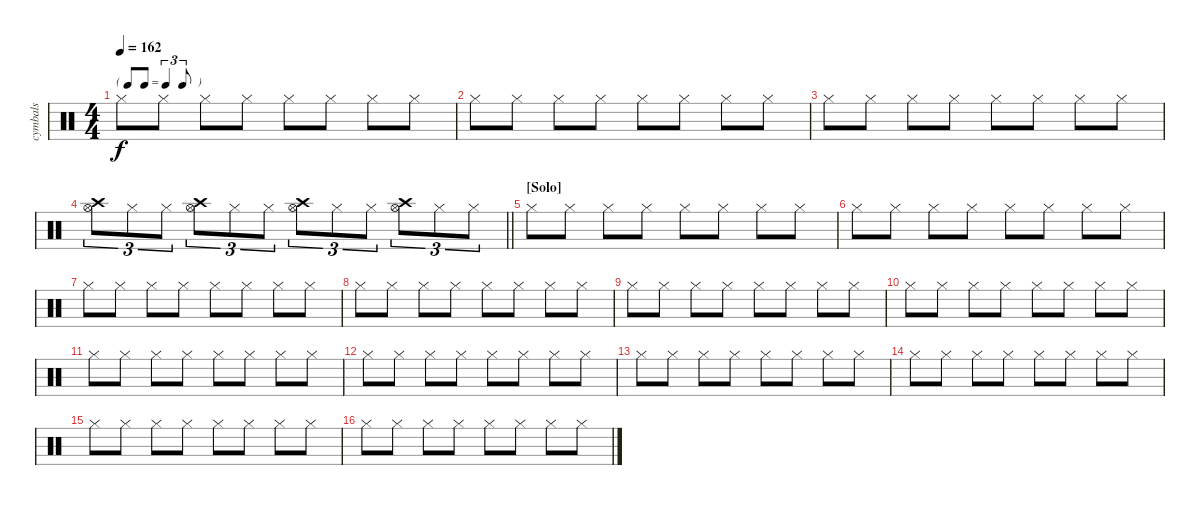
\track ("cymbals" "cymbals") {instrument percussion}
\staff {score}
\articulation defaults
\ts (4 4)
\tf triplet8th
\tempo 162
\clef neutral
\ks c "Hi-Hat (closed)".8{dy f} "Hi-Hat (closed)".8 "Hi-Hat (closed)".8 "Hi-Hat (closed)".8 "Hi-Hat (closed)".8 "Hi-Hat (closed)".8 "Hi-Hat (closed)".8 "Hi-Hat (closed)".8
|
"Hi-Hat (closed)".8 "Hi-Hat (closed)".8 "Hi-Hat (closed)".8 "Hi-Hat (closed)".8 "Hi-Hat (closed)".8 "Hi-Hat (closed)".8 "Hi-Hat (closed)".8 "Hi-Hat (closed)".8 |
"Hi-Hat (closed)".8 "Hi-Hat (closed)".8 "Hi-Hat (closed)".8 "Hi-Hat (closed)".8 "Hi-Hat (closed)".8 "Hi-Hat (closed)".8 "Hi-Hat (closed)".8 "Hi-Hat (closed)".8 |
\barLineRight lightlight
("Crash high (hit)" "Hi-Hat (open)").8{tu (3 2)} "Hi-Hat (closed)".8{tu (3 2)} "Hi-Hat (closed)".8{tu (3 2)} ("Crash high (hit)" "Hi-Hat (open)").8{tu (3 2)} "Hi-Hat (closed)".8{tu (3 2)} "Hi-Hat (closed)".8{tu (3 2)} ("Crash high (hit)" "Hi-Hat (open)").8{tu (3 2)} "Hi-Hat (closed)".8{tu (3 2)} "Hi-Hat (closed)".8{tu (3 2)} ("Crash high (hit)" "Hi-Hat (open)").8{tu (3 2)} "Hi-Hat (closed)".8{tu (3 2)} "Hi-Hat (closed)".8{tu (3 2)} |
\section ("" "[Solo]")
"Hi-Hat (closed)".8 "Hi-Hat (closed)".8 "Hi-Hat (closed)".8 "Hi-Hat (closed)".8 "Hi-Hat (closed)".8 "Hi-Hat (closed)".8 "Hi-Hat (closed)".8 "Hi-Hat (closed)".8 |
"Hi-Hat (closed)".8 "Hi-Hat (closed)".8 "Hi-Hat (closed)".8 "Hi-Hat (closed)".8 "Hi-Hat (closed)".8 "Hi-Hat (closed)".8 "Hi-Hat (closed)".8 "Hi-Hat (closed)".8 |
"Hi-Hat (closed)".8 "Hi-Hat (closed)".8 "Hi-Hat (closed)".8 "Hi-Hat (closed)".8 "Hi-Hat (closed)".8 "Hi-Hat (closed)".8 "Hi-Hat (closed)".8 "Hi-Hat (closed)".8 |
"Hi-Hat (closed)".8 "Hi-Hat (closed)".8 "Hi-Hat (closed)".8 "Hi-Hat (closed)".8 "Hi-Hat (closed)".8 "Hi-Hat (closed)".8 "Hi-Hat (closed)".8 "Hi-Hat (closed)".8 |
"Hi-Hat (closed)".8 "Hi-Hat (closed)".8 "Hi-Hat (closed)".8 "Hi-Hat (closed)".8 "Hi-Hat (closed)".8 "Hi-Hat (closed)".8 "Hi-Hat (closed)".8 "Hi-Hat (closed)".8 |
"Hi-Hat (closed)".8 "Hi-Hat (closed)".8 "Hi-Hat (closed)".8 "Hi-Hat (closed)".8 "Hi-Hat (closed)".8 "Hi-Hat (closed)".8 "Hi-Hat (closed)".8 "Hi-Hat (closed)".8 |
"Hi-Hat (closed)".8 "Hi-Hat (closed)".8 "Hi-Hat (closed)".8 "Hi-Hat (closed)".8 "Hi-Hat (closed)".8 "Hi-Hat (closed)".8 "Hi-Hat (closed)".8 "Hi-Hat (closed)".8 |
"Hi-Hat (closed)".8 "Hi-Hat (closed)".8 "Hi-Hat (closed)".8 "Hi-Hat (closed)".8 "Hi-Hat (closed)".8 "Hi-Hat (closed)".8 "Hi-Hat (closed)".8 "Hi-Hat (closed)".8 |
"Hi-Hat (closed)".8 "Hi-Hat (closed)".8 "Hi-Hat (closed)".8 "Hi-Hat (closed)".8 "Hi-Hat (closed)".8 "Hi-Hat (closed)".8 "Hi-Hat (closed)".8 "Hi-Hat (closed)".8 |
"Hi-Hat (closed)".8 "Hi-Hat (closed)".8 "Hi-Hat (closed)".8 "Hi-Hat (closed)".8 "Hi-Hat (closed)".8 "Hi-Hat (closed)".8 "Hi-Hat (closed)".8 "Hi-Hat (closed)".8 |
"Hi-Hat (closed)".8 "Hi-Hat (closed)".8 "Hi-Hat (closed)".8 "Hi-Hat (closed)".8 "Hi-Hat (closed)".8 "Hi-Hat (closed)".8 "Hi-Hat (closed)".8 "Hi-Hat (closed)".8 |
"Hi-Hat (closed)".8 "Hi-Hat (closed)".8 "Hi-Hat (closed)".8 "Hi-Hat (closed)".8 "Hi-Hat (closed)".8 "Hi-Hat (closed)".8 "Hi-Hat (closed)".8 "Hi-Hat (closed)".8
